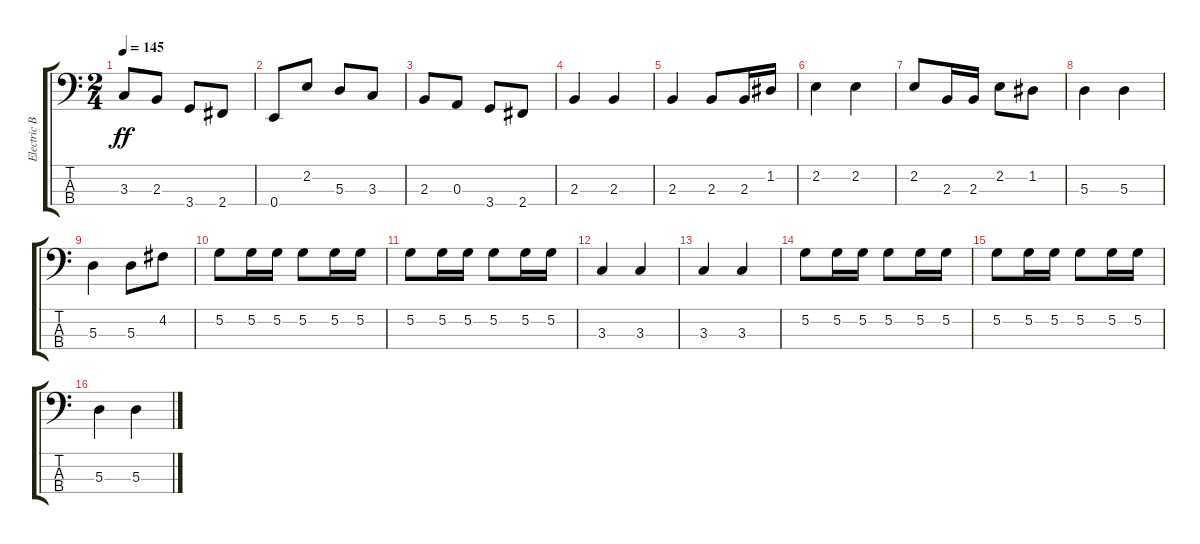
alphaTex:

\track ("Electric Bass" "Electric B") {instrument electricbasspick}
\staff {score tabs}
\tuning (G2 D2 A1 E1) {hide}
\ts (2 4)
\tempo 145
\clef f4
\ks c
3.3.8{dy ff} 2.3.8 3.4.8 2.4.8 |
0.4.8 2.2.8 5.3.8 3.3.8 |
2.3.8 0.3.8 3.4.8 2.4.8 |
2.3.4 2.3.4 |
2.3.4 2.3.8 2.3.16 1.2.16 |
2.2.4 2.2.4 |
2.2.8 2.3.16 2.3.16 2.2.8 1.2.8 |
5.3.4 5.3.4 |
5.3.4 5.3.8 4.2.8 |
5.2.8 5.2.16 5.2.16 5.2.8 5.2.16 5.2.16 |
5.2.8 5.2.16 5.2.16 5.2.8 5.2.16 5.2.16 |
3.3.4 3.3.4 |
3.3.4 3.3.4 |
5.2.8 5.2.16 5.2.16 5.2.8 5.2.16 5.2.16 |
5.2.8 5.2.16 5.2.16 5.2.8 5.2.16 5.2.16 |
5.3.4 5.3.4
